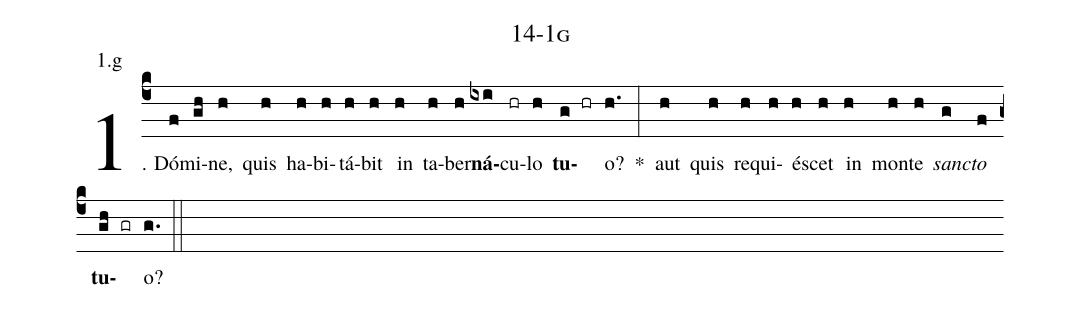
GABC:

name: 14-1g;
annotation: 1.g;
%%
(c4)1. Dó(f)mi(gh)ne,(h) quis(h) ha(h)bi(h)tá(h)bit(h) in(h) ta(h)ber(h)<b>ná</b>(ixi)cu(hr)lo(h) <b>tu</b>(g hr)o?(h.) *(:) aut(h) quis(h) re(h)qui(h)é(h)scet(h) in(h) mon(h)te(h) <i>sanc</i>(g)<i>to</i>(f) <b>tu</b>(gh gr)o?(g.) (::)
